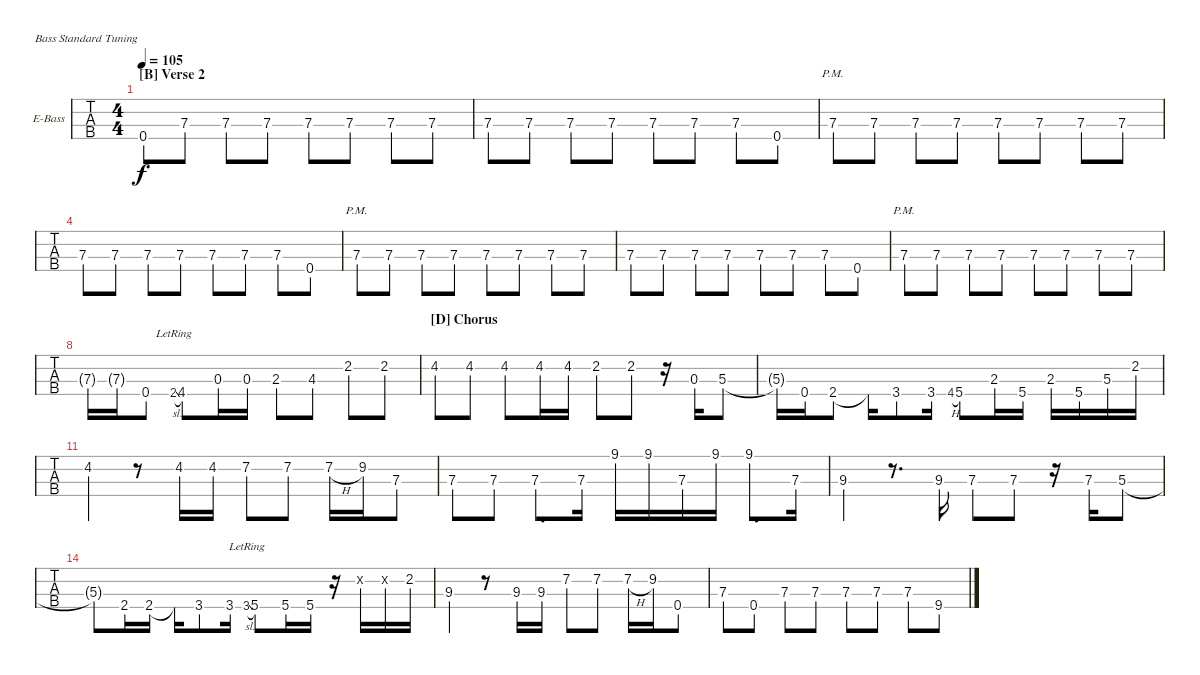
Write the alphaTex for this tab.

\bracketExtendMode nobrackets
\firstSystemTrackNameOrientation horizontal
\otherSystemsTrackNameOrientation horizontal
\defaultBarNumberDisplay FirstOfSystem
\track ("Bass" "E-Bass") {instrument electricbassfinger}
\staff {tabs}
\tuning (G2 D2 A1 E1)
\ts (4 4)
\section ("B" "Verse 2")
\tempo 105
\clef f4
\ks c
0.4.8{dy f} 7.3.8 7.3.8 7.3.8 7.3.8 7.3.8 7.3.8 7.3.8 |
7.3.8 7.3.8 7.3.8 7.3.8 7.3.8 7.3.8 7.3.8 0.4.8 |
7.3{pm}.8 7.3.8 7.3.8 7.3.8 7.3.8 7.3.8 7.3.8 7.3.8 |
7.3.8 7.3.8 7.3.8 7.3.8 7.3.8 7.3.8 7.3.8 0.4.8 |
7.3{pm}.8 7.3.8 7.3.8 7.3.8 7.3.8 7.3.8 7.3.8 7.3.8 |
7.3.8 7.3.8 7.3.8 7.3.8 7.3.8 7.3.8 7.3.8 0.4.8 |
7.3{pm}.8 7.3.8 7.3.8 7.3.8 7.3.8 7.3.8 7.3.8 7.3.8 |
7.3{g}.16 7.3{g}.16 0.4.8 2.4{sl lr}.8{gr} 4.4.8 0.3.16 0.3.16 2.3.8 4.3.8 2.2.8 2.2.8 |
\section ("D" "Chorus")
4.2.8 4.2.8 4.2.8 4.2.16 4.2.16 2.2.8 2.2.8 r.16 0.3.16 5.3.8 |
5.3{t}.16 0.4.16 2.4.8 2.4{t}.16 3.4.8 3.4.16 4.4{h}.8{gr} 5.4.8 2.3.16 5.4.16 2.3.16 5.4.16 5.3.16 2.2.16 |
4.2.4 r.8 4.2.16 4.2.16 7.2.8 7.2.8 7.2{h}.16 9.2.16 7.3.8 |
7.3.8 7.3.8 7.3.8{d} 7.3.16 9.1.16 9.1.16 7.3.16 9.1.16 9.1.8{d} 7.3.16 |
9.3.4 r.8{d} 9.3.16 7.3.8 7.3.8 r.16 7.3.16 5.3.8 |
5.3{t}.8 2.4.16 2.4.16 2.4{t}.16 3.4.8 3.4.16 3.4{sl lr}.8{gr} 5.4.8 5.4.16 5.4.16 r.16 0.2{x}.16 0.2{x}.16 2.2.16 |
9.3.4 r.8 9.3.16 9.3.16 7.2.8 7.2.8 7.2{h}.16 9.2.16 0.4.8 |
7.3.8 0.4.8 7.3.8 7.3.8 7.3.8 7.3.8 7.3.8 9.4.8
